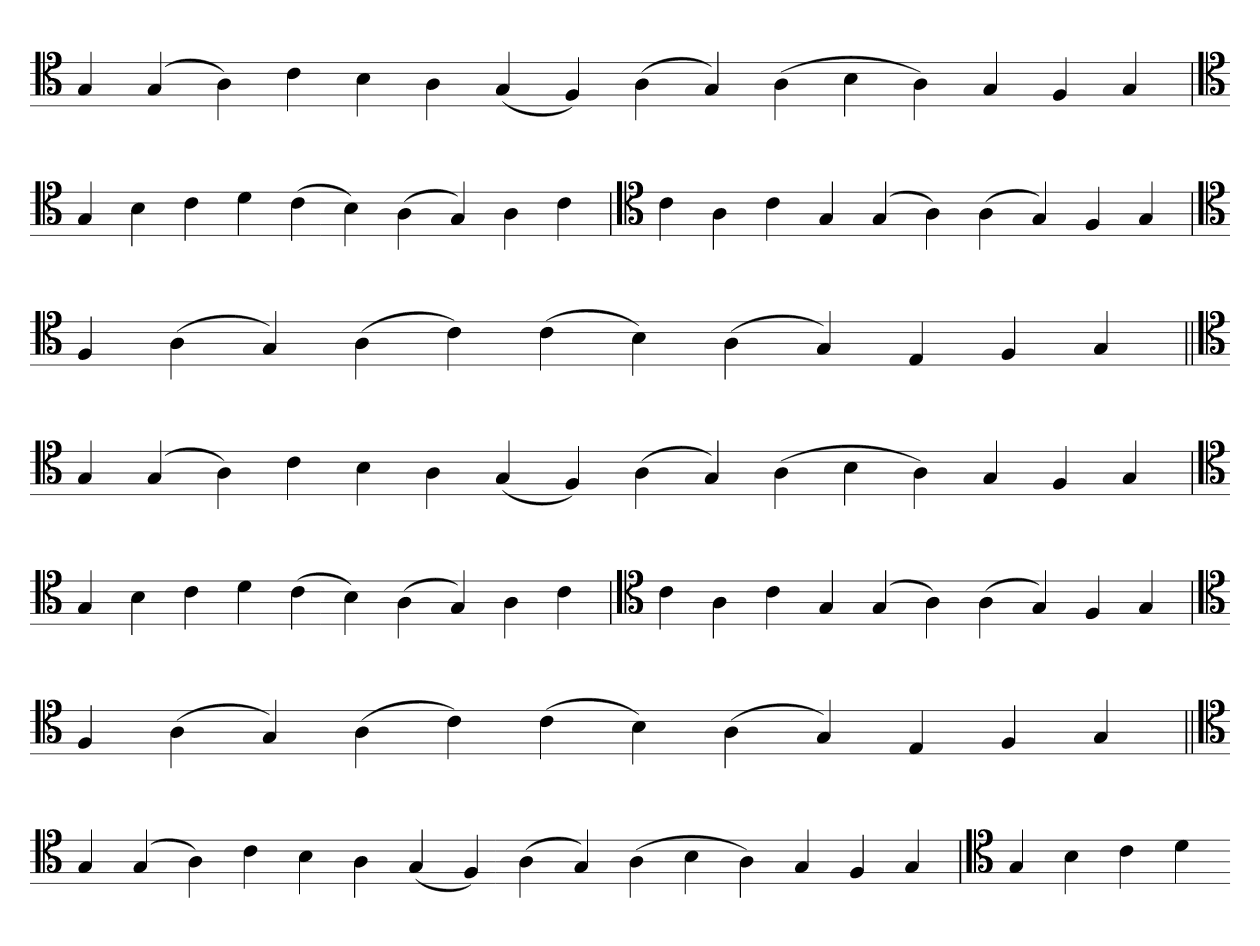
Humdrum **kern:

**kern
*part1
*staff1
*clefC4
=
4G
(4G
4A)
4c
4B
4A
(4G
4F)
(4A
4G)
(4A
4B
4A)
4G
4F
4G
='
*clefC4
4G
4B
4c
4d
(4c
4B)
(4A
4G)
4A
4c
=
*clefC4
4c
4A
4c
4G
(4G
4A)
(4A
4G)
4F
4G
='
*clefC4
4F
(4A
4G)
(4A
4c)
(4c
4B)
(4A
4G)
4E
4F
4G
=||
*clefC4
4G
(4G
4A)
4c
4B
4A
(4G
4F)
(4A
4G)
(4A
4B
4A)
4G
4F
4G
='
*clefC4
4G
4B
4c
4d
(4c
4B)
(4A
4G)
4A
4c
=
*clefC4
4c
4A
4c
4G
(4G
4A)
(4A
4G)
4F
4G
='
*clefC4
4F
(4A
4G)
(4A
4c)
(4c
4B)
(4A
4G)
4E
4F
4G
=||
*clefC4
4G
(4G
4A)
4c
4B
4A
(4G
4F)
(4A
4G)
(4A
4B
4A)
4G
4F
4G
='
*clefC4
4G
4B
4c
4d
=-
*-
